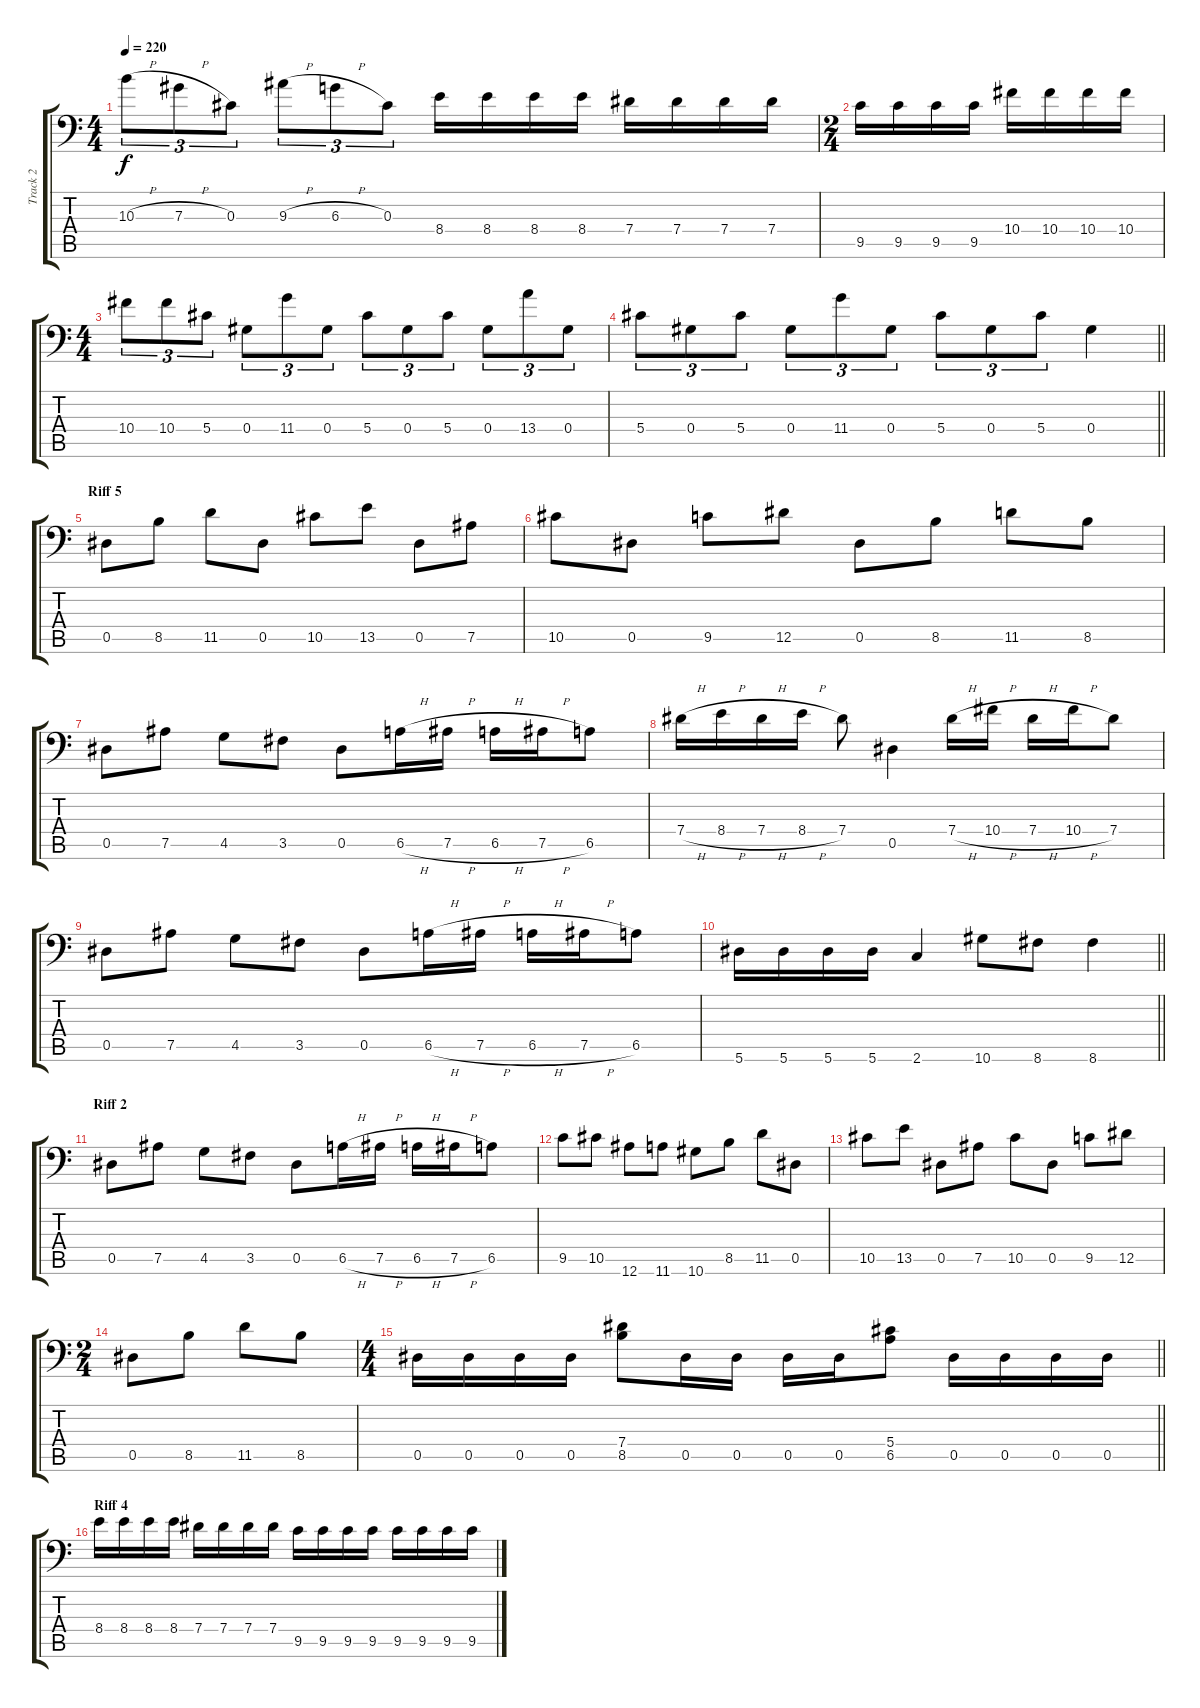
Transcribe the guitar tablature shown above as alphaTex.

\track ("Track 2" "Track 2") {instrument distortionguitar}
\staff {score tabs}
\tuning (Bb3 F3 Db3 Ab2 Eb2 Bb1) {hide}
\ts (4 4)
\tempo 220
\clef f4
\ks c
10.3{h}.8{tu (3 2) dy f} 7.3{h}.8{tu (3 2)} 0.3.8{tu (3 2)} 9.3{h}.8{tu (3 2)} 6.3{h}.8{tu (3 2)} 0.3.8{tu (3 2)} 8.4.16 8.4.16 8.4.16 8.4.16 7.4.16 7.4.16 7.4.16 7.4.16 |
\ts (2 4)
9.5.16 9.5.16 9.5.16 9.5.16 10.4.16 10.4.16 10.4.16 10.4.16 |
\ts (4 4)
10.4.8{tu (3 2)} 10.4.8{tu (3 2)} 5.4.8{tu (3 2)} 0.4.8{tu (3 2)} 11.4.8{tu (3 2)} 0.4.8{tu (3 2)} 5.4.8{tu (3 2)} 0.4.8{tu (3 2)} 5.4.8{tu (3 2)} 0.4.8{tu (3 2)} 13.4.8{tu (3 2)} 0.4.8{tu (3 2)} |
\barLineRight lightlight
5.4.8{tu (3 2)} 0.4.8{tu (3 2)} 5.4.8{tu (3 2)} 0.4.8{tu (3 2)} 11.4.8{tu (3 2)} 0.4.8{tu (3 2)} 5.4.8{tu (3 2)} 0.4.8{tu (3 2)} 5.4.8{tu (3 2)} 0.4.4 |
\section ("" "Riff 5")
0.5.8 8.5.8 11.5.8 0.5.8 10.5.8 13.5.8 0.5.8 7.5.8 |
10.5.8 0.5.8 9.5.8 12.5.8 0.5.8 8.5.8 11.5.8 8.5.8 |
0.5.8 7.5.8 4.5.8 3.5.8 0.5.8 6.5{h}.16 7.5{h}.16 6.5{h}.16 7.5{h}.16 6.5.8 |
7.4{h}.16 8.4{h}.16 7.4{h}.16 8.4{h}.16 7.4.8 0.5.4 7.4{h}.16 10.4{h}.16 7.4{h}.16 10.4{h}.16 7.4.8 |
0.5.8 7.5.8 4.5.8 3.5.8 0.5.8 6.5{h}.16 7.5{h}.16 6.5{h}.16 7.5{h}.16 6.5.8 |
\barLineRight lightlight
5.6.16 5.6.16 5.6.16 5.6.16 2.6.4 10.6.8 8.6.8 8.6.4 |
\section ("" "Riff 2")
0.5.8 7.5.8 4.5.8 3.5.8 0.5.8 6.5{h}.16 7.5{h}.16 6.5{h}.16 7.5{h}.16 6.5.8 |
9.5.8 10.5.8 12.6.8 11.6.8 10.6.8 8.5.8 11.5.8 0.5.8 |
10.5.8 13.5.8 0.5.8 7.5.8 10.5.8 0.5.8 9.5.8 12.5.8 |
\ts (2 4)
0.5.8 8.5.8 11.5.8 8.5.8 |
\ts (4 4)
\barLineRight lightlight
0.5.16 0.5.16 0.5.16 0.5.16 (7.4 8.5).8 0.5.16 0.5.16 0.5.16 0.5.16 (5.4 6.5).8 0.5.16 0.5.16 0.5.16 0.5.16 |
\section ("" "Riff 4")
8.4.16 8.4.16 8.4.16 8.4.16 7.4.16 7.4.16 7.4.16 7.4.16 9.5.16 9.5.16 9.5.16 9.5.16 9.5.16 9.5.16 9.5.16 9.5.16
